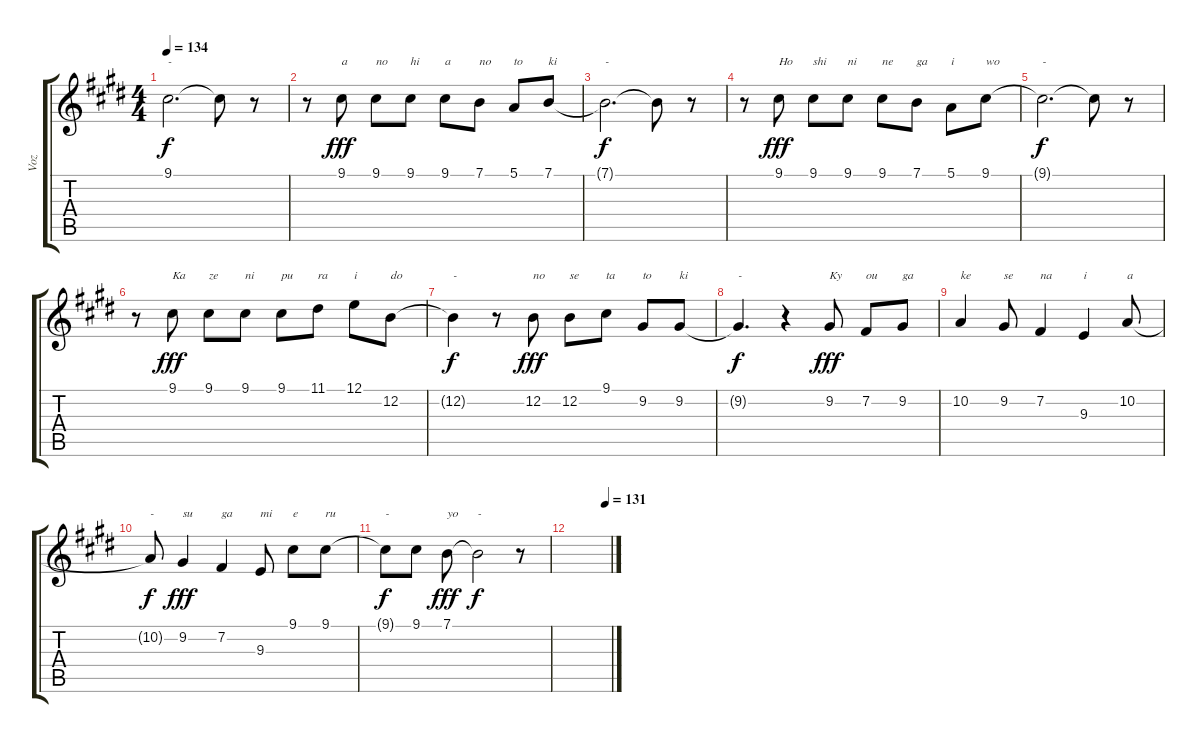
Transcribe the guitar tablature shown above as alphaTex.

\track ("Voz" "Voz") {instrument flute}
\staff {score tabs}
\tuning (E4 B3 G3 D3 A2 E2) {hide}
\ts (4 4)
\tempo 134
\clef g2
\ks e
9.1{t}.2{d txt "-" dy f} 9.1{t}.8 r.8 |
r.8 9.1.8{txt "a" dy fff} 9.1.8{txt "no"} 9.1.8{txt "hi"} 9.1.8{txt "a"} 7.1.8{txt "no"} 5.1.8{txt "to"} 7.1.8{txt "ki"} |
7.1{t}.2{d txt "-" dy f} 7.1{t}.8 r.8 |
r.8 9.1.8{txt "Ho" dy fff} 9.1.8{txt "shi"} 9.1.8{txt "ni"} 9.1.8{txt "ne"} 7.1.8{txt "ga"} 5.1.8{txt "i"} 9.1.8{txt "wo"} |
9.1{t}.2{d txt "-" dy f} 9.1{t}.8 r.8 |
r.8 9.1.8{txt "Ka" dy fff} 9.1.8{txt "ze"} 9.1.8{txt "ni"} 9.1.8{txt "pu"} 11.1.8{txt "ra"} 12.1.8{txt "i"} 12.2.8{txt "do"} |
12.2{t}.4{txt "-" dy f} r.8 12.2.8{txt "no" dy fff} 12.2.8{txt "se"} 9.1.8{txt "ta"} 9.2.8{txt "to"} 9.2.8{txt "ki"} |
9.2{t}.4{d txt "-" dy f} r.4 9.2.8{txt "Ky" dy fff} 7.2.8{txt "ou"} 9.2.8{txt "ga"} |
10.2.4{txt "ke"} 9.2.8{txt "se"} 7.2.4{txt "na"} 9.3.4{txt "i"} 10.2.8{txt "a"} |
10.2{t}.8{txt "-" dy f} 9.2.4{txt "su" dy fff} 7.2.4{txt "ga"} 9.3.8{txt "mi"} 9.1.8{txt "e"} 9.1.8{txt "ru"} |
9.1{t}.8{txt "-" dy f} 9.1.8 7.1.8{txt "yo" dy fff} 7.1{t}.2{txt "-" dy f} r.8 |
\tempo (131 0.875)
